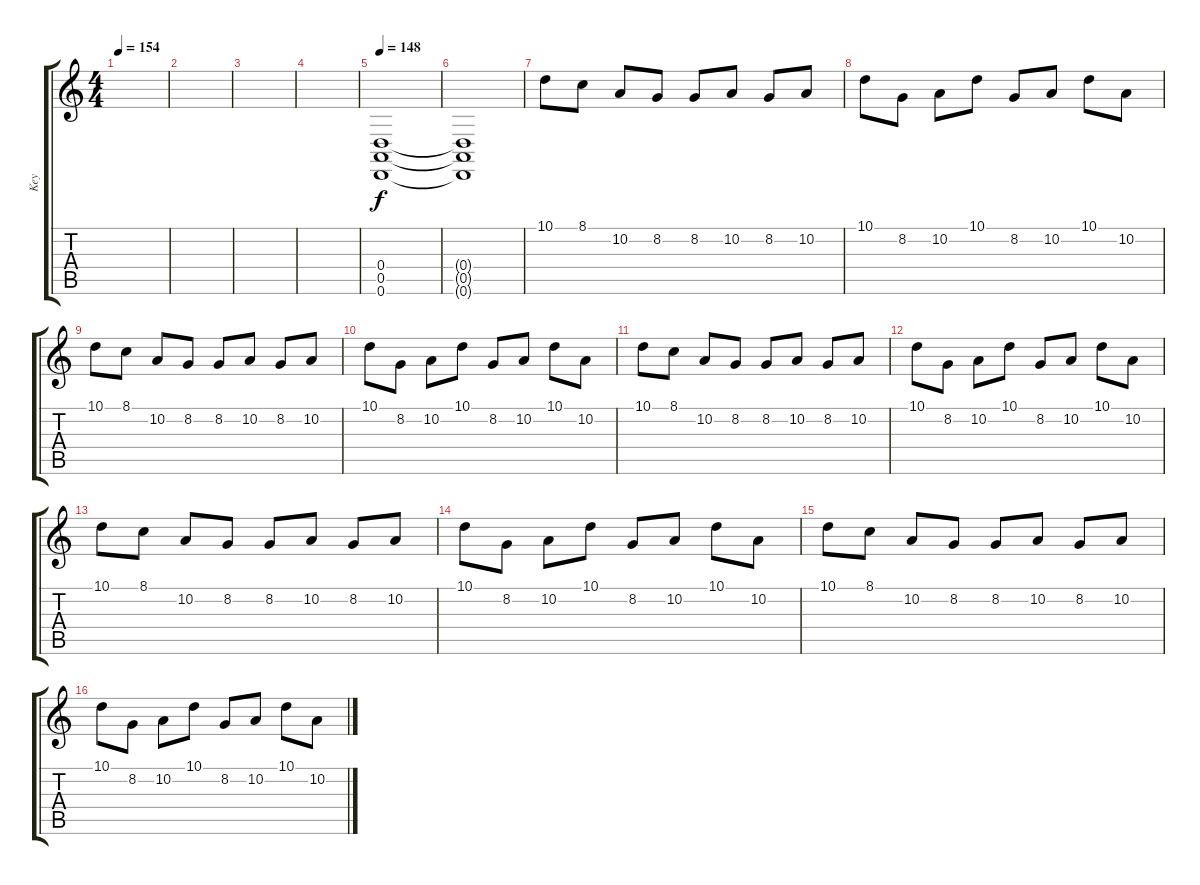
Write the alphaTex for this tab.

\track ("Key" "Key") {instrument acousticgrandpiano}
\staff {score tabs}
\tuning (E4 B3 G3 D3 A2 D2) {hide}
\ts (4 4)
\tempo 154
\clef g2
\ks c
|
|
|
|
\tempo 148
(0.4 0.5 0.6).1 |
(0.4{t} 0.5{t} 0.6{t}).1 |
10.1.8 8.1.8 10.2.8 8.2.8 8.2.8 10.2.8 8.2.8 10.2.8 |
10.1.8 8.2.8 10.2.8 10.1.8 8.2.8 10.2.8 10.1.8 10.2.8 |
10.1.8 8.1.8 10.2.8 8.2.8 8.2.8 10.2.8 8.2.8 10.2.8 |
10.1.8 8.2.8 10.2.8 10.1.8 8.2.8 10.2.8 10.1.8 10.2.8 |
10.1.8 8.1.8 10.2.8 8.2.8 8.2.8 10.2.8 8.2.8 10.2.8 |
10.1.8 8.2.8 10.2.8 10.1.8 8.2.8 10.2.8 10.1.8 10.2.8 |
10.1.8 8.1.8 10.2.8 8.2.8 8.2.8 10.2.8 8.2.8 10.2.8 |
10.1.8 8.2.8 10.2.8 10.1.8 8.2.8 10.2.8 10.1.8 10.2.8 |
10.1.8 8.1.8 10.2.8 8.2.8 8.2.8 10.2.8 8.2.8 10.2.8 |
10.1.8 8.2.8 10.2.8 10.1.8 8.2.8 10.2.8 10.1.8 10.2.8
